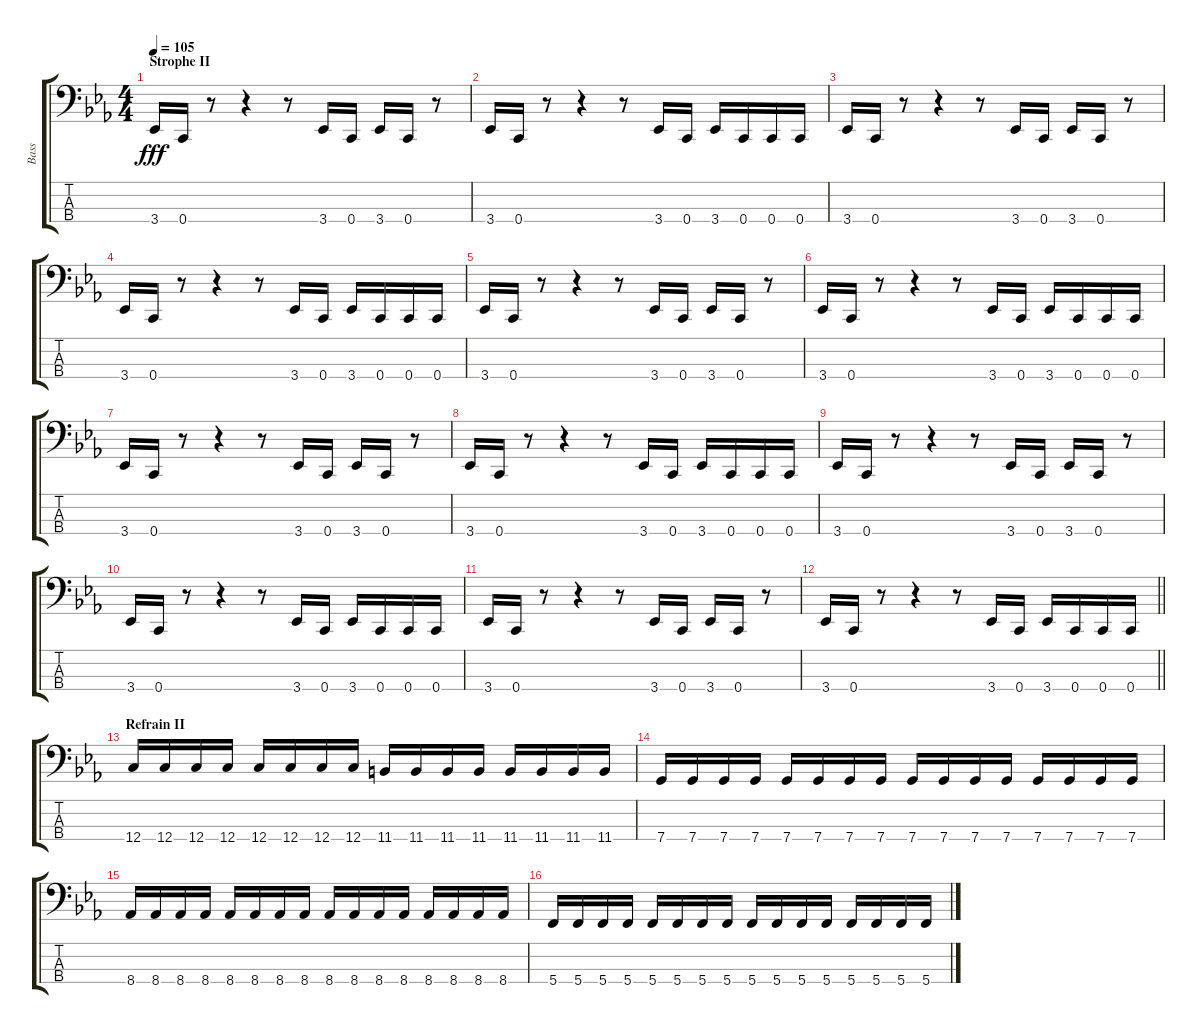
\track ("Bass" "Bass") {instrument electricbassfinger}
\staff {score tabs}
\tuning (F2 C2 G1 C1) {hide}
\ts (4 4)
\section ("" "Strophe II")
\tempo 105
\clef f4
\ks eb
3.4.16{dy fff} 0.4.16 r.8 r.4 r.8 3.4.16 0.4.16 3.4.16 0.4.16 r.8 |
3.4.16 0.4.16 r.8 r.4 r.8 3.4.16 0.4.16 3.4.16 0.4.16 0.4.16 0.4.16 |
3.4.16 0.4.16 r.8 r.4 r.8 3.4.16 0.4.16 3.4.16 0.4.16 r.8 |
3.4.16 0.4.16 r.8 r.4 r.8 3.4.16 0.4.16 3.4.16 0.4.16 0.4.16 0.4.16 |
3.4.16 0.4.16 r.8 r.4 r.8 3.4.16 0.4.16 3.4.16 0.4.16 r.8 |
3.4.16 0.4.16 r.8 r.4 r.8 3.4.16 0.4.16 3.4.16 0.4.16 0.4.16 0.4.16 |
3.4.16 0.4.16 r.8 r.4 r.8 3.4.16 0.4.16 3.4.16 0.4.16 r.8 |
3.4.16 0.4.16 r.8 r.4 r.8 3.4.16 0.4.16 3.4.16 0.4.16 0.4.16 0.4.16 |
3.4.16 0.4.16 r.8 r.4 r.8 3.4.16 0.4.16 3.4.16 0.4.16 r.8 |
3.4.16 0.4.16 r.8 r.4 r.8 3.4.16 0.4.16 3.4.16 0.4.16 0.4.16 0.4.16 |
3.4.16 0.4.16 r.8 r.4 r.8 3.4.16 0.4.16 3.4.16 0.4.16 r.8 |
\barLineRight lightlight
3.4.16 0.4.16 r.8 r.4 r.8 3.4.16 0.4.16 3.4.16 0.4.16 0.4.16 0.4.16 |
\section ("" "Refrain II")
12.4.16 12.4.16 12.4.16 12.4.16 12.4.16 12.4.16 12.4.16 12.4.16 11.4.16 11.4.16 11.4.16 11.4.16 11.4.16 11.4.16 11.4.16 11.4.16 |
7.4.16 7.4.16 7.4.16 7.4.16 7.4.16 7.4.16 7.4.16 7.4.16 7.4.16 7.4.16 7.4.16 7.4.16 7.4.16 7.4.16 7.4.16 7.4.16 |
8.4.16 8.4.16 8.4.16 8.4.16 8.4.16 8.4.16 8.4.16 8.4.16 8.4.16 8.4.16 8.4.16 8.4.16 8.4.16 8.4.16 8.4.16 8.4.16 |
5.4.16 5.4.16 5.4.16 5.4.16 5.4.16 5.4.16 5.4.16 5.4.16 5.4.16 5.4.16 5.4.16 5.4.16 5.4.16 5.4.16 5.4.16 5.4.16
